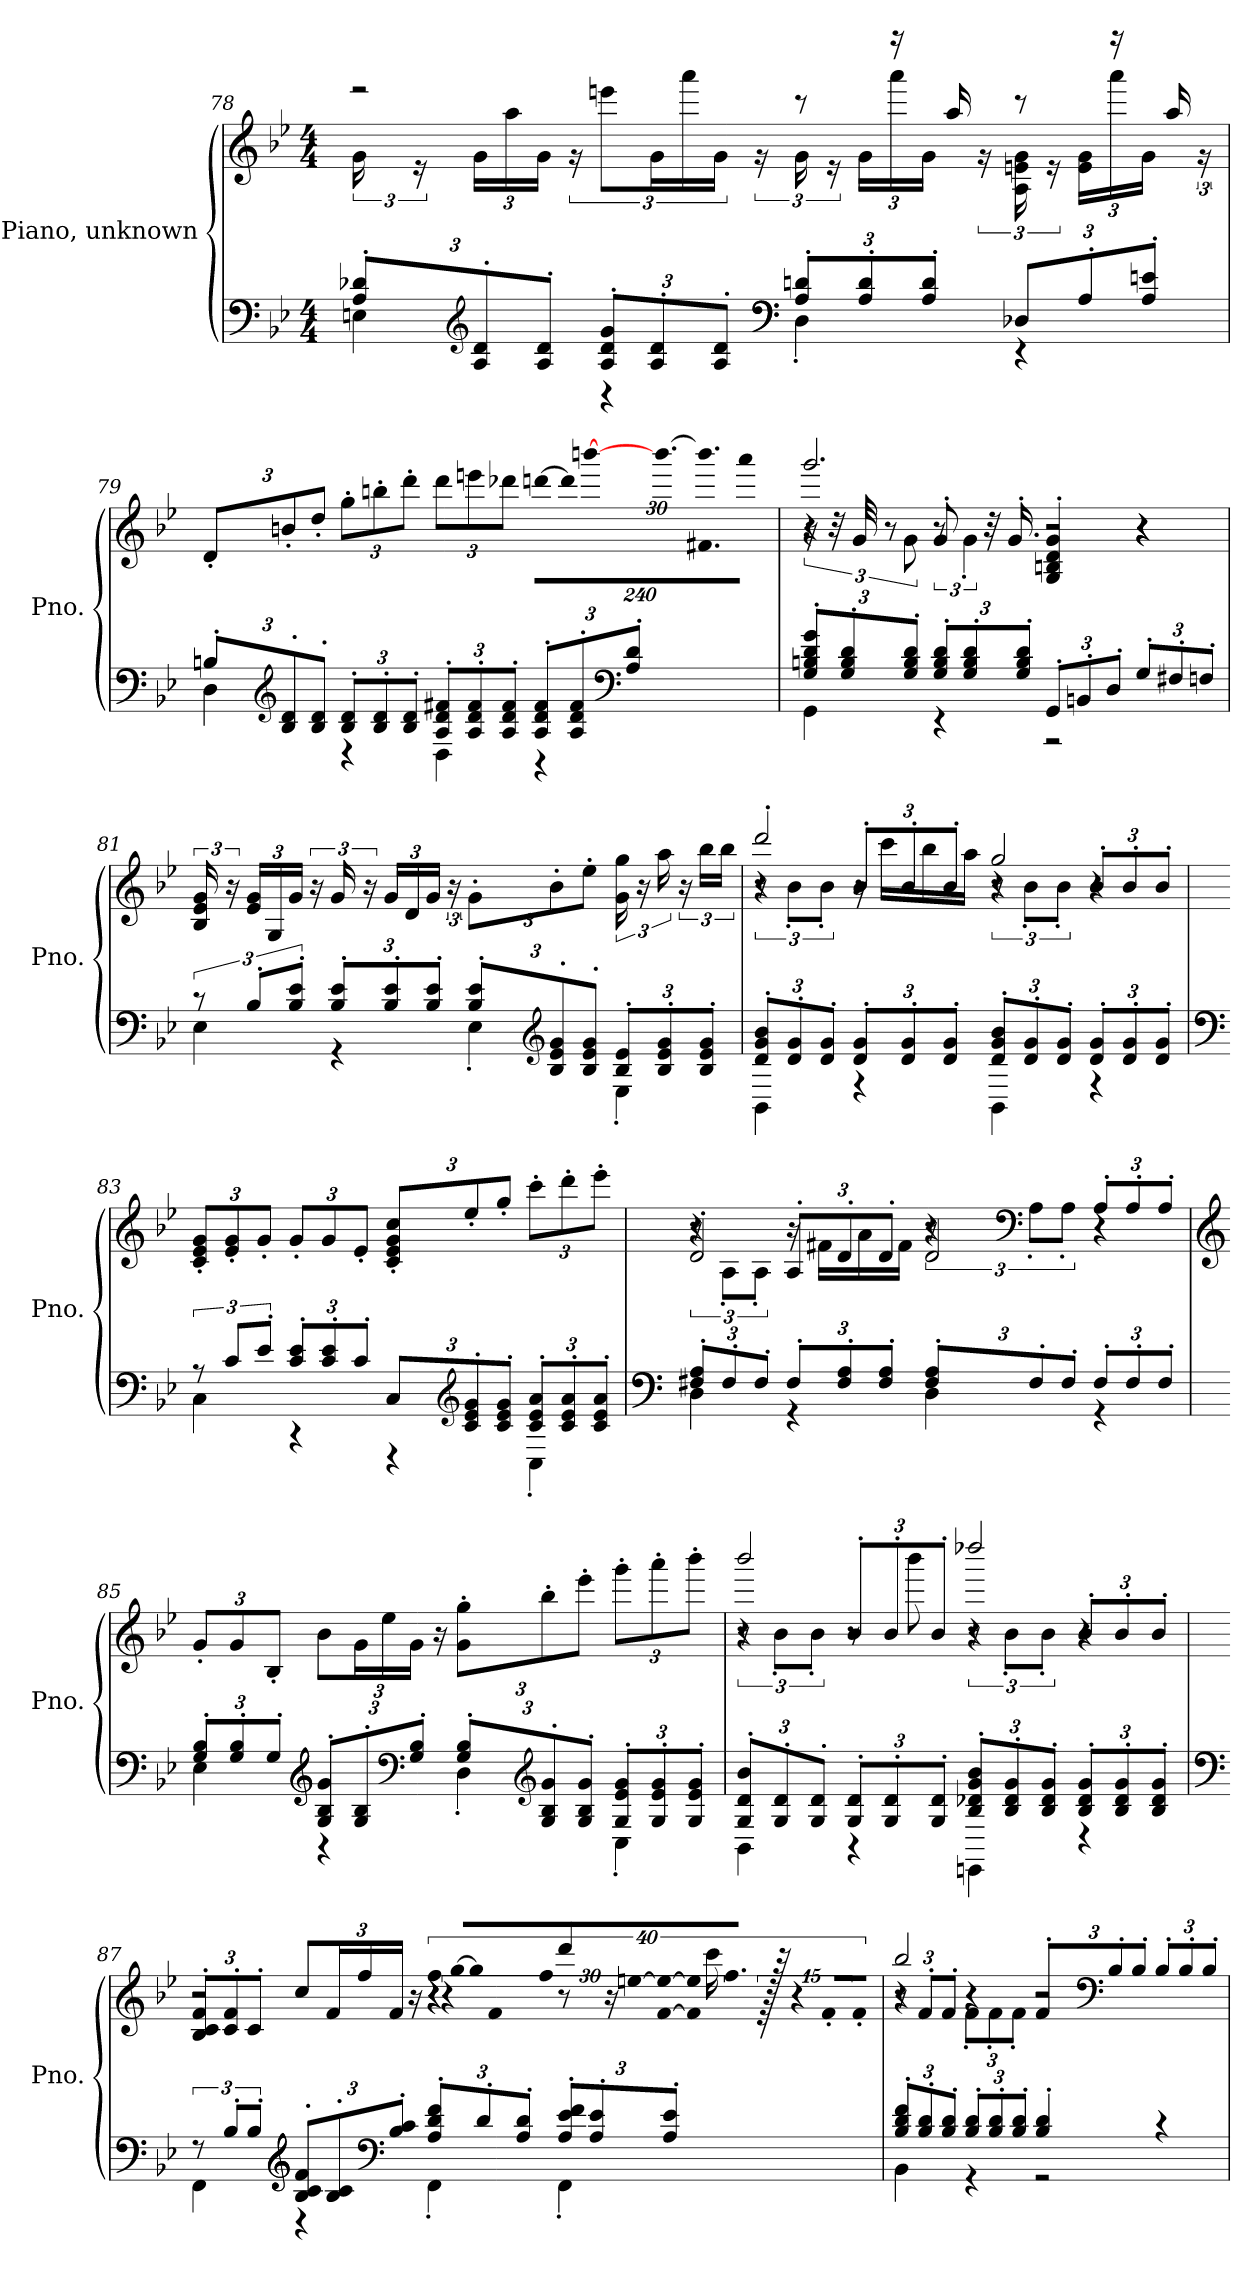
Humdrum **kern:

**kern	**kern
*part1	*part1
*staff2	*staff1
*I"Piano, unknown	*
*I'Pno.	*
!!LO:LB:g=z
*clefF4	*clefG2
*k[b-e-]	*k[b-e-]
*M4/4	*M4/4
*Xbrackettup	*
=78	=78
*^	*^
12A/' 12d-X/'L	4En\	2r	24g\
.	.	.	24r
*clefG2	*	*	*
12A/' 12d-/'	.	.	24g\LL
.	.	.	24aa\
12A/' 12d-/'J	.	.	24g\JJ
.	.	.	24r
*	*	*	*Xbrackettup
12A/' 12d-/' 12g/'L	4r	.	12eeen\L
12A/' 12d-/'	.	.	24g\L
*	*	*	*brackettup
.	.	.	24aaa\
12A/' 12d-/'J	.	.	24g\JJ
.	.	.	24r
*clefF4	*	*	*
12A/' 12dn/'L	4D'\	8r	24g\
.	.	.	24r
12A/' 12d/'	.	.	24g\LL
.	.	16r	24aaa\
12A/' 12d/'J	.	.	24g\JJ
.	.	16aa/	.
.	.	.	24r
12D-X/L	4r	8r	24A\ 24en\ 24g\
.	.	.	24r
12A'/	.	.	24e\ 24g\LL
.	.	16r	24aaa\
12A/' 12en/'J	.	.	24g\JJ
.	.	16aa/	.
.	.	.	24r
*	*	*v	*v
!!LO:PB:g=z
=79	=79	=79
*	*	*Xbrackettup
12Bn'/L	4D\	12d'/L
*clefG2	*	*
12B/' 12d/'	.	12bn'/
12B/' 12d/'J	.	12dd'/J
12B/' 12d/'L	4r	12gg'\L
12B/' 12d/'	.	12bbn'\
12B/' 12d/'J	.	12ddd'\J
12A/' 12d/' 12f#X/'L	4D\	12ddd\L
12A/' 12d/' 12f#/'	.	12eeen\
12A/' 12d/' 12f#/'J	.	12ddd-X\J
!	!	!LO:N:vis=16
12A/' 12d/' 12f#/'L	4r	[1920%137dddn\LL
!	!	!LO:N:vis=64
.	.	960%17ddd\LL]
12A/' 12d/' 12f#/'	.	.
!	!	!LO:N:vis=64
.	.	[960%17bbbn\J
.	.	1920ryy
!	!	!LO:N:vis=32.
.	.	1920%103bbb\_
!	!	!LO:N:vis=32.
.	.	1920%103f#X\ 1920%103bbb\]
*clefF4	*	*
12A/' 12d/'J	.	.
!	!	!LO:N:vis=32
.	.	640%23aaa\JJJ
1920ryy	1920ryy	.
!!LO:LB:g=z
=80	=80	=80
*	*	*^
*	*	*	*brackettup
*	*	*	*^
12G/' 12Bn/' 12d/' 12g/'L	4GG\	2.ggg/	6r	16r
.	.	.	.	32r
12G/' 12B/' 12d/'	.	.	.	.
.	.	.	.	32g/
.	.	.	.	8r
12G/' 12B/' 12d/'J	.	.	12g\	.
12G/' 12B/' 12d/'L	4r	.	12r	8g'/
12G/' 12B/' 12d/'	.	.	6g'\	.
.	.	.	.	32r
.	.	.	.	16.g'/
12G/' 12B/' 12d/'J	.	.	.	.
12GG'/L	2r	.	2r	4G/' 4Bn/' 4d/' 4g/'
12BBn'/	.	.	.	.
12D'/J	.	.	.	.
12G'/L	.	4r	.	4r
12F#X'/	.	.	.	.
12Fn'/J	.	.	.	.
*	*	*v	*v	*v
=81	=81	=81
*brackettup	*	*
12r	4E-\	24B-/ 24e-/ 24g/
.	.	24r
12B-'/L	.	24e-/ 24g/LL
.	.	24G/
12B-/' 12e-/'J	.	24g/JJ
.	.	24r
*Xbrackettup	*	*
12B-/' 12e-/'L	4r	24g/
.	.	24r
12B-/' 12e-/'	.	24g/LL
.	.	24d/
12B-/' 12e-/'J	.	24g/JJ
.	.	24r
*	*	*Xbrackettup
12B-/' 12e-/'L	4E-'\	12g'\L
*clefG2	*	*
12B-/' 12e-/' 12g/'	.	12b-'\
12B-/' 12e-/' 12g/'J	.	12ee-'\J
*	*	*brackettup
12B-/' 12e-/'L	4E-'\	24g\ 24gg\
.	.	24r
12B-/' 12e-/' 12g/'	.	24aa\
.	.	24r
12B-/' 12e-/' 12g/'J	.	24bb-\LL
.	.	24bb-\JJ
!!LO:LB:g=z
=82	=82	=82
*	*	*^
*	*	*	*^
12d/' 12g/' 12b-/'L	4BB-\	2ddd'/	12r	4r
12d/' 12g/'	.	.	12b-'\L	.
12d/' 12g/'J	.	.	12b-'\J	.
*	*	*	*	*Xbrackettup
12d/' 12g/'L	4r	.	16r	12b-'/L
.	.	.	16ccc\LL	.
12d/' 12g/'	.	.	.	12b-'/
.	.	.	16bb-\	.
12d/' 12g/'J	.	.	.	12b-'/J
.	.	.	16aa\JJ	.
*	*	*	*brackettup	*
12d/' 12g/' 12b-/'L	4BB-\	2gg/	12r	4r
12d/' 12g/'	.	.	12b-'\L	.
12d/' 12g/'J	.	.	12b-'\J	.
*	*	*	*	*Xbrackettup
12d/' 12g/'L	4r	.	4r	12b-'/L
12d/' 12g/'	.	.	.	12b-'/
12d/' 12g/'J	.	.	.	12b-'/J
*	*	*v	*v	*v
=83	=83	=83
*clefF4	*	*
*brackettup	*	*
12r	4C\	12c/' 12e-/' 12g/'L
12c/L	.	12e-/' 12g/'
12e-'/J	.	12g'/J
*Xbrackettup	*	*
12c/' 12e-/'L	4r	12g'/L
12c/' 12e-/'	.	12g/
12c'/J	.	12e-'/J
12C/L	4r	12c/' 12e-/' 12g/' 12cc/'L
*clefG2	*	*
12c/' 12e-/' 12g/'	.	12ee-'/
12c/' 12e-/' 12g/'J	.	12gg'/J
12c/' 12e-/' 12a/'L	4C'\	12ccc'\L
12c/' 12e-/' 12a/'	.	12ddd'\
12c/' 12e-/' 12a/'J	.	12eee-'\J
!!LO:LB:g=z
=84	=84	=84
*clefF4	*	*
*	*	*^
*	*	*	*brackettup
*	*	*	*^
12F#X/' 12A/'L	4D\	2d'/	12r	4r
12F#'/	.	.	12A'\L	.
12F#'/J	.	.	12A'\J	.
*	*	*	*	*Xbrackettup
12F#'/L	4r	.	16r	12A'/L
.	.	.	16f#X\LL	.
12F#/' 12A/'	.	.	.	12d'/
.	.	.	16a\	.
12F#/' 12A/'J	.	.	.	12d'/J
.	.	.	16f#\JJ	.
*	*	*	*brackettup	*
12F#/' 12A/'L	4D\	2d/	12r	4r
*	*	*clefF4	*	*
12F#'/	.	.	12A'\L	.
12F#'/J	.	.	12A'\J	.
*	*	*	*	*Xbrackettup
12F#'/L	4r	.	4r	12A'/L
12F#'/	.	.	.	12A'/
12F#'/J	.	.	.	12A'/J
*	*	*v	*v	*v
=85	=85	=85
*	*	*clefG2
12G/' 12B-/'L	4E-\	12g'/L
12G/' 12B-/'	.	12g/
12G'/J	.	12B-'/J
*clefG2	*	*
12G/' 12B-/' 12g/'L	4r	12b-\L
12G/' 12B-/'	.	24g\L
*	*	*brackettup
.	.	24ee-\
*clefF4	*	*
12G/' 12B-/'J	.	24g\JJ
.	.	24r
*	*	*Xbrackettup
12G/' 12B-/'L	4D'\	12g\' 12gg\'L
*clefG2	*	*
12G/' 12B-/' 12g/'	.	12bb-'\
12G/' 12B-/' 12g/'J	.	12eee-'\J
12G/' 12e-/' 12g/'L	4C'\	12ggg'\L
12G/' 12e-/' 12g/'	.	12aaa'\
12G/' 12e-/' 12g/'J	.	12bbb-'\J
!!LO:LB:g=z
=86	=86	=86
*	*	*^
*	*	*	*brackettup
*	*	*	*^
12G/' 12d/' 12b-/'L	4BB-\	2bbb-/	12r	4r
12G/' 12d/'	.	.	12b-'\L	.
12G/' 12d/'J	.	.	12b-'\J	.
*	*	*	*	*Xbrackettup
12G/' 12d/'L	4r	.	8r	12b-'/L
12G/' 12d/'	.	.	.	12b-'/
.	.	.	8bbb-\	.
12G/' 12d/'J	.	.	.	12b-'/J
*	*	*	*brackettup	*
12B-/' 12d-X/' 12g/' 12b-/'L	4EEn\	2dddd-X/	12r	4r
12B-/' 12d-/' 12g/'	.	.	12b-'\L	.
12B-/' 12d-/' 12g/'J	.	.	12b-'\J	.
*	*	*	*	*Xbrackettup
12B-/' 12d-/' 12g/'L	4r	.	4r	12b-'/L
12B-/' 12d-/' 12g/'	.	.	.	12b-'/
12B-/' 12d-/' 12g/'J	.	.	.	12b-'/J
!!LO:LB:g=z	!!	!!
=87	=87	=87	=87	=87
*clefF4	*	*	*	*
*brackettup	*	*	*	*
12r	4FF\	2r	2r	12B-/' 12c/' 12f/'L
12B-'/L	.	.	.	12c/' 12f/'
12B-'/J	.	.	.	12c'/J
*clefG2	*	*	*	*
*Xbrackettup	*	*	*	*
12B-/' 12c/' 12f/'L	4r	.	.	12cc/L
12B-/' 12c/'	.	.	.	24f/L
*	*	*	*	*brackettup
.	.	.	.	24ff/
*clefF4	*	*	*	*
12B-/' 12c/'J	.	.	.	24f/JJ
.	.	.	.	24r
!	!	!	!	!LO:N:vis=32
12A/' 12d/' 12f/'L	4FF'\	4r	4r	640%23ff/
!	!	!	!	!LO:N:vis=64
.	.	.	.	960%17r
!	!	!	!	!LO:N:vis=64
.	.	.	.	[960%17gg/LLLL
!	!	!	!	!LO:N:vis=64
.	.	.	.	960%17gg/]
12d'/	.	.	.	.
!	!	!	!	!LO:N:vis=64
.	.	.	.	960%17f/J
.	.	.	.	1920ryy
!	!	!	!	!LO:N:vis=32
.	.	.	.	640%23ff/
!	!	!	!	!LO:N:vis=64
.	.	.	.	[960%17een/L
!	!	!	!	!LO:N:vis=64
.	.	.	.	[960%17f/ 960%17ee/_
12A/' 12d/'J	.	.	.	.
!	!	!	!	!LO:N:vis=64
.	.	.	.	960%17f/] 960%17ee/]J
!	!	!	!	!LO:N:vis=32.
.	.	.	.	1920%103ff/JJJ
12A/' 12e-/' 12f/'L	4FF'\	4ddd/	8r	1920r
.	.	.	.	640%53r
12A/' 12e-/'	.	.	.	12f'/L
.	.	.	16r	.
12A/' 12e-/'J	.	.	.	12f'/J
.	.	.	16ccc\	.
!!LO:PB:g=z	!!	!!
=88	=88	=88	=88	=88
12B-/' 12d/' 12f/'L	4BB-\	2bb-/	4r	12r
12B-/' 12d/'	.	.	.	12f'/L
12B-/' 12d/'J	.	.	.	12f'/J
*	*	*	*Xbrackettup	*
12B-/' 12d/'L	4r	.	12f'\L	4r
12B-/' 12d/'	.	.	12f'\	.
12B-/' 12d/'J	.	.	12f'\J	.
4B-/' 4d/'	2r	2r	2r	12f'/L
*	*	*clefF4	*	*
.	.	.	.	12B-'/
.	.	.	.	12B-'/J
4r	.	.	.	12B-'/L
.	.	.	.	12B-'/
.	.	.	.	12B-'/J
*v	*v	*	*	*
*	*v	*v	*v
=	=
*-	*-
